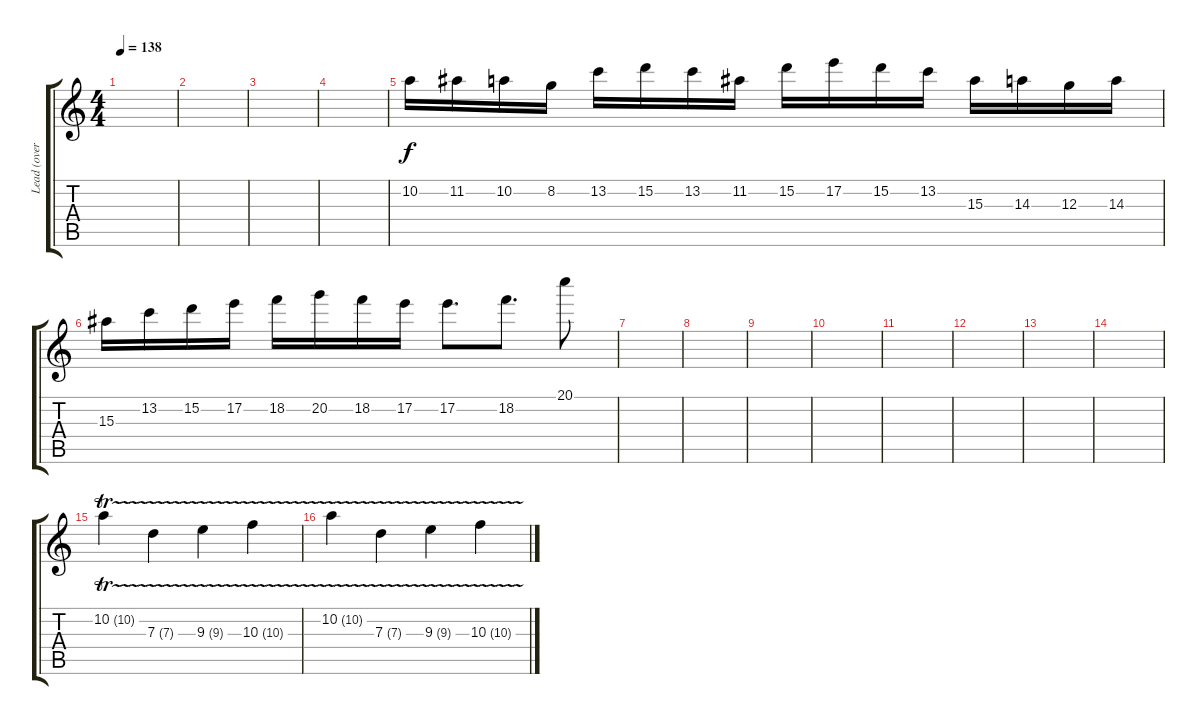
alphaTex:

\track ("Lead (overdub)" "Lead (over") {instrument distortionguitar}
\staff {score tabs}
\tuning (E4 B3 G3 D3 A2 D2) {hide}
\ts (4 4)
\tempo 138
\clef g2
\ks c
|
|
|
|
10.2.16 11.2.16 10.2.16 8.2.16 13.2.16 15.2.16 13.2.16 11.2.16 15.2.16 17.2.16 15.2.16 13.2.16 15.3.16 14.3.16 12.3.16 14.3.16 |
15.3.16 13.2.16 15.2.16 17.2.16 18.2.16 20.2.16 18.2.16 17.2.16 17.2.8{d} 18.2.8{d} 20.1.8 |
|
|
|
|
|
|
|
|
10.2{tr (10 16)}.4 7.3{tr (7 16)}.4 9.3{tr (9 16)}.4 10.3{tr (10 16)}.4 |
10.2{tr (10 16)}.4 7.3{tr (7 16)}.4 9.3{tr (9 16)}.4 10.3{tr (10 16)}.4
